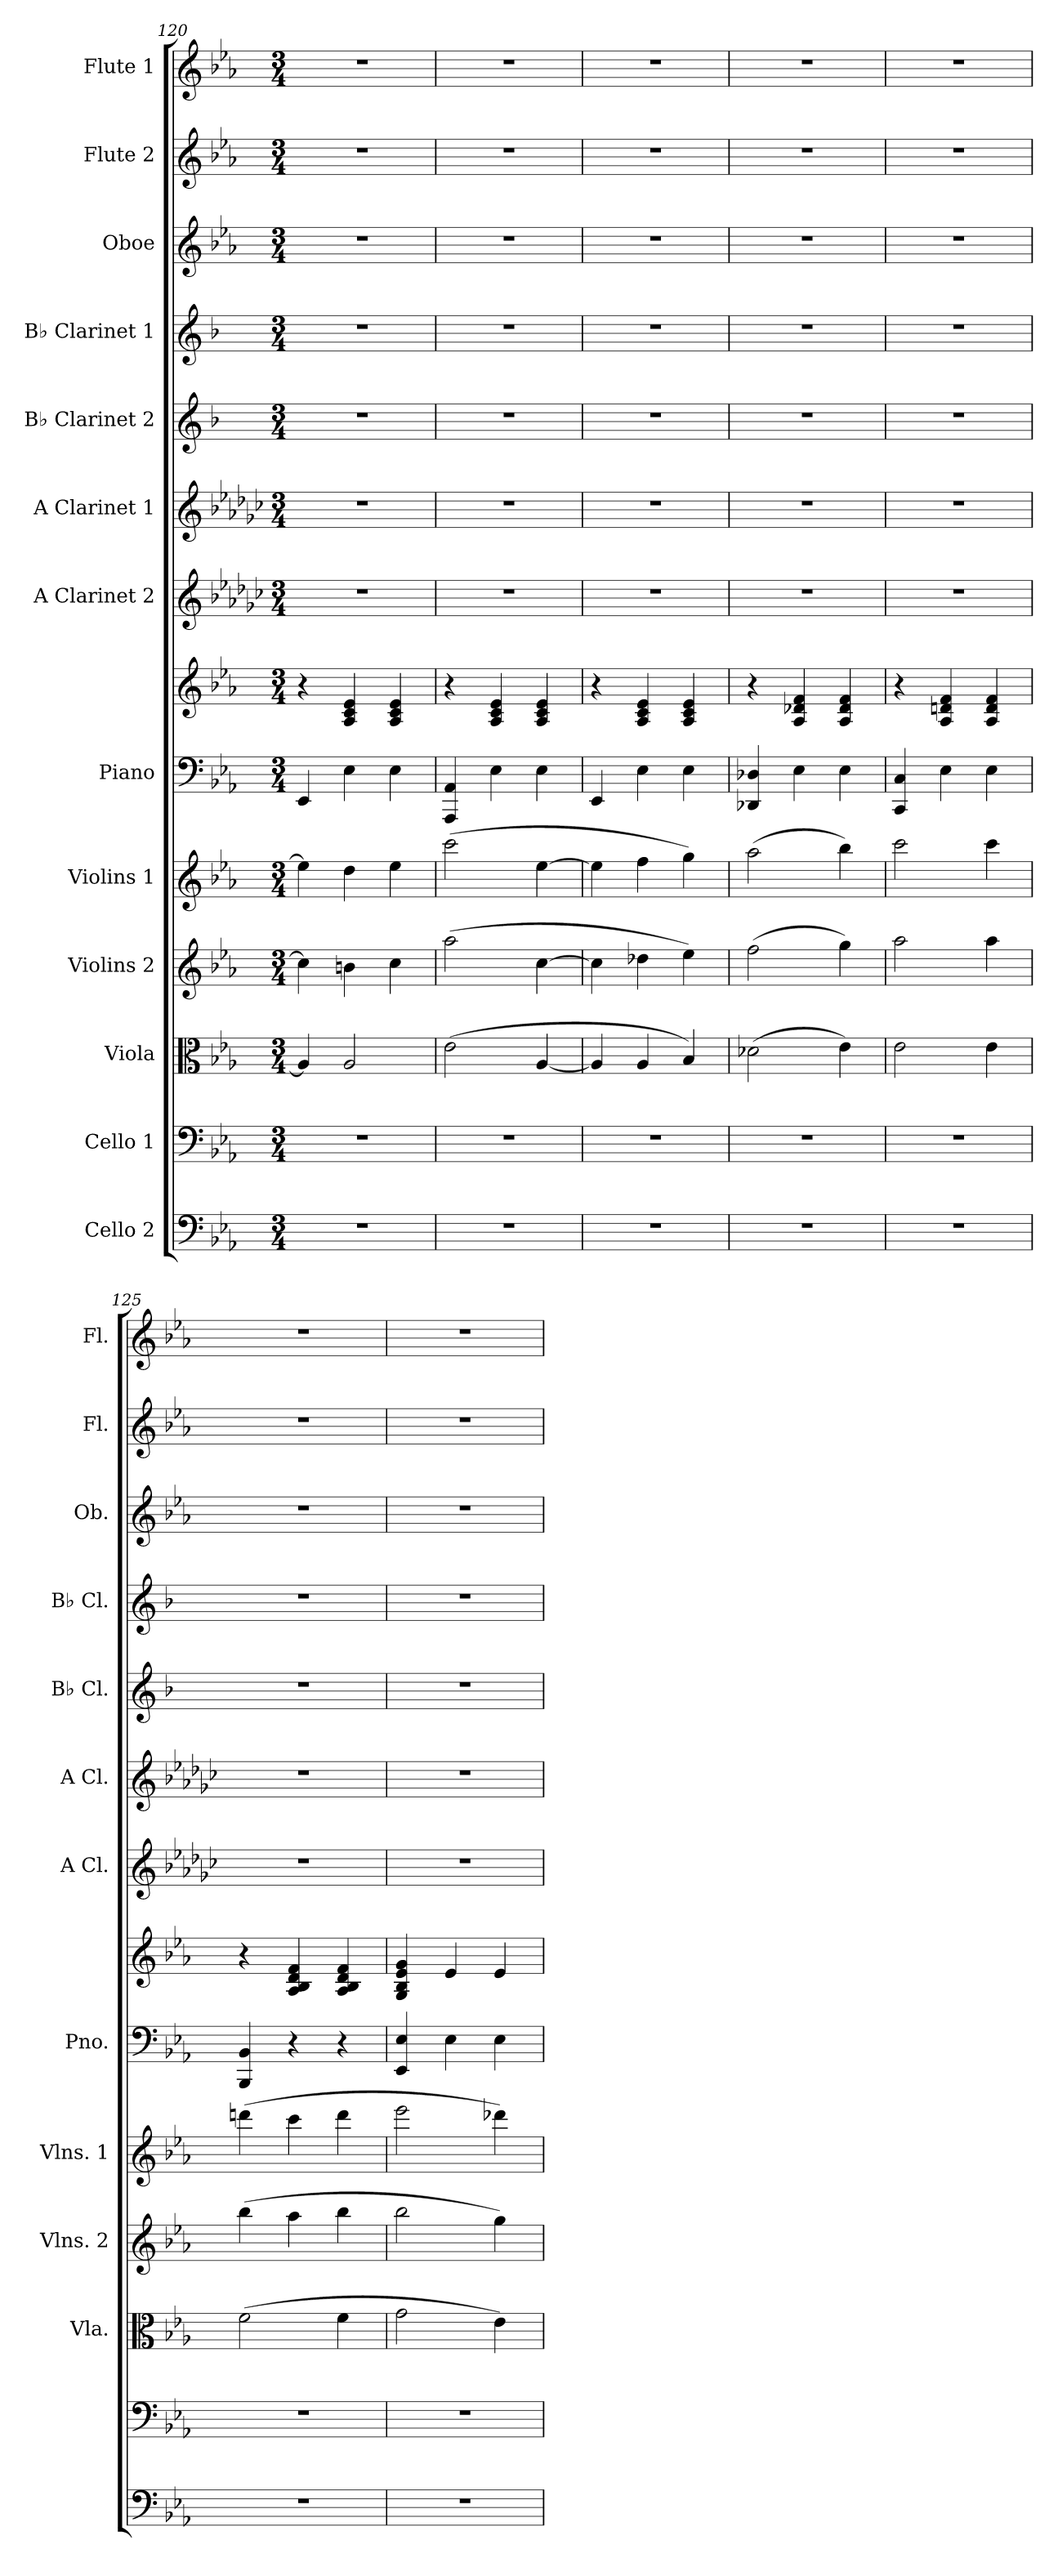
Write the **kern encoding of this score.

**kern	**kern	**kern	**kern	**kern	**kern	**kern	**kern	**kern	**kern	**kern	**kern	**kern	**kern
*part13	*part12	*part11	*part10	*part9	*part8	*part8	*part7	*part6	*part5	*part4	*part3	*part2	*part1
*staff14	*staff13	*staff12	*staff11	*staff10	*staff9	*staff8	*staff7	*staff6	*staff5	*staff4	*staff3	*staff2	*staff1
*I"Cello 2	*I"Cello 1	*I"Viola	*I"Violins 2	*I"Violins 1	*I"Piano	*	*I"A Clarinet 2	*I"A Clarinet 1	*I"B♭ Clarinet 2	*I"B♭ Clarinet 1	*I"Oboe	*I"Flute 2	*I"Flute 1
*	*	*I'Vla.	*I'Vlns. 2	*I'Vlns. 1	*I'Pno.	*	*I'A Cl.	*I'A Cl.	*I'B♭ Cl.	*I'B♭ Cl.	*I'Ob.	*I'Fl.	*I'Fl.
*clefF4	*clefF4	*clefC3	*clefG2	*clefG2	*clefF4	*clefG2	*clefG2	*clefG2	*clefG2	*clefG2	*clefG2	*clefG2	*clefG2
*	*	*	*	*	*	*	*ITrd2c3	*ITrd2c3	*ITrd1c2	*ITrd1c2	*	*	*
*k[b-e-a-]	*k[b-e-a-]	*k[b-e-a-]	*k[b-e-a-]	*k[b-e-a-]	*k[b-e-a-]	*k[b-e-a-]	*k[b-e-a-]	*k[b-e-a-]	*k[b-e-a-]	*k[b-e-a-]	*k[b-e-a-]	*k[b-e-a-]	*k[b-e-a-]
*E-:	*E-:	*E-:	*E-:	*E-:	*E-:	*E-:	*E-:	*E-:	*E-:	*E-:	*E-:	*E-:	*E-:
*M3/4	*M3/4	*M3/4	*M3/4	*M3/4	*M3/4	*M3/4	*M3/4	*M3/4	*M3/4	*M3/4	*M3/4	*M3/4	*M3/4
=120	=120	=120	=120	=120	=120	=120	=120	=120	=120	=120	=120	=120	=120
2.r	2.r	4A-/]	4cc\]	4ee-\]	4EE-/	4r	2.r	2.r	2.r	2.r	2.r	2.r	2.r
.	.	2A-/	4bn\	4dd\	4E-\	4A-/ 4c/ 4e-/	.	.	.	.	.	.	.
.	.	.	4cc\	4ee-\	4E-\	4A-/ 4c/ 4e-/	.	.	.	.	.	.	.
=121	=121	=121	=121	=121	=121	=121	=121	=121	=121	=121	=121	=121	=121
2.r	2.r	(2e-\	(2aa-\	(2ccc\	4AAA-/ 4AA-/	4r	2.r	2.r	2.r	2.r	2.r	2.r	2.r
.	.	.	.	.	4E-\	4A-/ 4c/ 4e-/	.	.	.	.	.	.	.
.	.	[4A-/	[4cc\	[4ee-\	4E-\	4A-/ 4c/ 4e-/	.	.	.	.	.	.	.
=122	=122	=122	=122	=122	=122	=122	=122	=122	=122	=122	=122	=122	=122
2.r	2.r	4A-/]	4cc\]	4ee-\]	4EE-/	4r	2.r	2.r	2.r	2.r	2.r	2.r	2.r
.	.	4A-/	4dd-X\	4ff\	4E-\	4A-/ 4c/ 4e-/	.	.	.	.	.	.	.
.	.	4B-/)	4ee-\)	4gg\)	4E-\	4A-/ 4c/ 4e-/	.	.	.	.	.	.	.
=123	=123	=123	=123	=123	=123	=123	=123	=123	=123	=123	=123	=123	=123
2.r	2.r	(2d-X\	(2ff\	(2aa-\	4DD-X/ 4D-X/	4r	2.r	2.r	2.r	2.r	2.r	2.r	2.r
.	.	.	.	.	4E-\	4A-/ 4d-X/ 4f/	.	.	.	.	.	.	.
.	.	4e-\)	4gg\)	4bb-\)	4E-\	4A-/ 4d-/ 4f/	.	.	.	.	.	.	.
!!LO:PB:g=z
=124	=124	=124	=124	=124	=124	=124	=124	=124	=124	=124	=124	=124	=124
2.r	2.r	2e-\	2aa-\	2ccc\	4CC/ 4C/	4r	2.r	2.r	2.r	2.r	2.r	2.r	2.r
.	.	.	.	.	4E-\	4A-/ 4dn/ 4f/	.	.	.	.	.	.	.
.	.	4e-\	4aa-\	4ccc\	4E-\	4A-/ 4d/ 4f/	.	.	.	.	.	.	.
=125	=125	=125	=125	=125	=125	=125	=125	=125	=125	=125	=125	=125	=125
2.r	2.r	(2f\	(4bb-\	(4dddn\	4BBB-/ 4BB-/	4r	2.r	2.r	2.r	2.r	2.r	2.r	2.r
.	.	.	4aa-\	4ccc\	4r	4A-/ 4B-/ 4d/ 4f/	.	.	.	.	.	.	.
.	.	4f\	4bb-\	4ddd\	4r	4A-/ 4B-/ 4d/ 4f/	.	.	.	.	.	.	.
=126	=126	=126	=126	=126	=126	=126	=126	=126	=126	=126	=126	=126	=126
2.r	2.r	2g\	2bb-\	2eee-\	4EE-/ 4E-/	4G/ 4B-/ 4e-/ 4g/	2.r	2.r	2.r	2.r	2.r	2.r	2.r
.	.	.	.	.	4E-\	4e-/	.	.	.	.	.	.	.
.	.	4e-\)	4gg\)	4ddd-X\)	4E-\	4e-/	.	.	.	.	.	.	.
=	=	=	=	=	=	=	=	=	=	=	=	=	=
*-	*-	*-	*-	*-	*-	*-	*-	*-	*-	*-	*-	*-	*-
